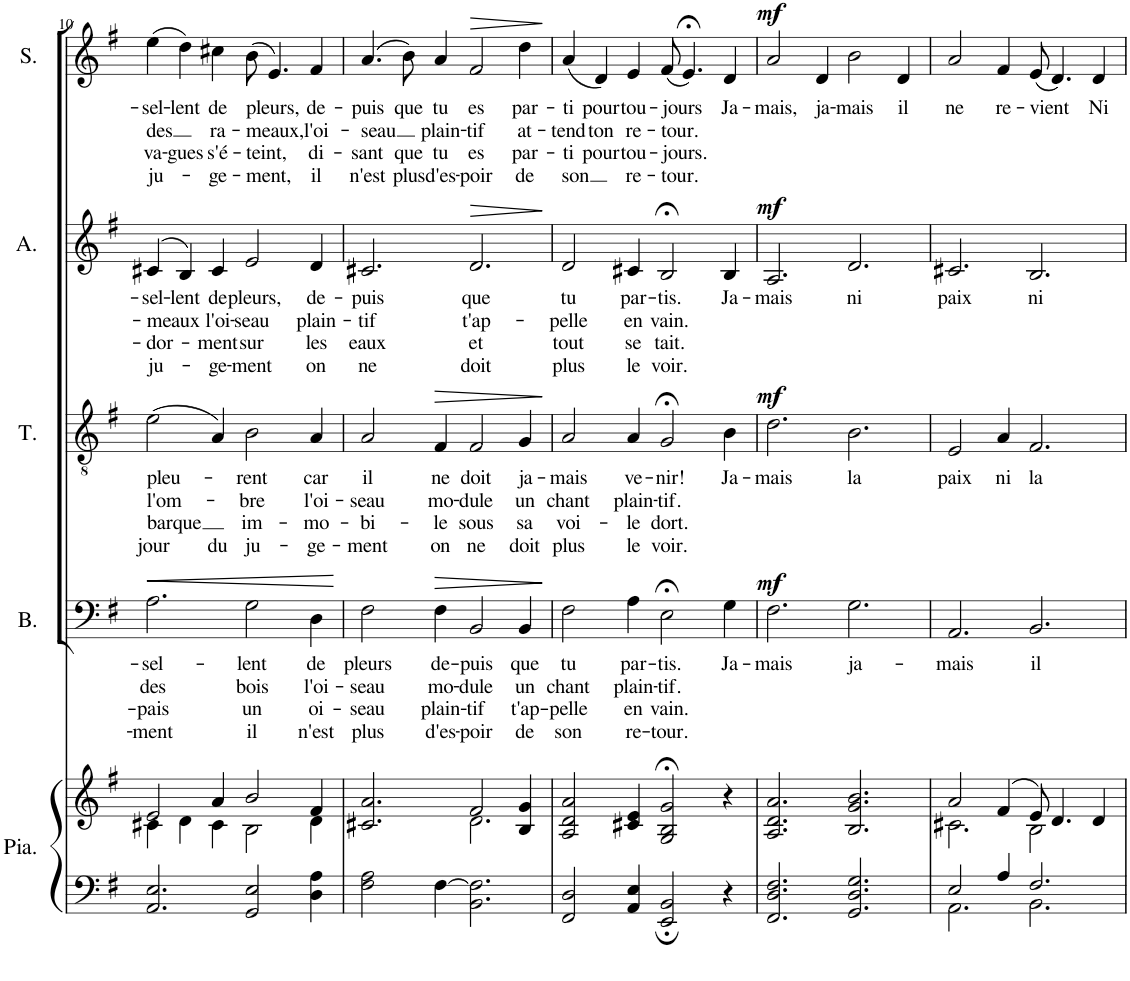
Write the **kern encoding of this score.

**kern	**kern	**kern	**text	**text	**text	**text	**dynam	**kern	**text	**text	**text	**text	**dynam	**kern	**text	**text	**text	**text	**dynam	**kern	**text	**text	**text	**text	**dynam
*part5	*part5	*part4	*part4	*part4	*part4	*part4	*part4	*part3	*part3	*part3	*part3	*part3	*part3	*part2	*part2	*part2	*part2	*part2	*part2	*part1	*part1	*part1	*part1	*part1	*part1
*staff6	*staff5	*staff4	*staff4	*staff4	*staff4	*staff4	*staff4	*staff3	*staff3	*staff3	*staff3	*staff3	*staff3	*staff2	*staff2	*staff2	*staff2	*staff2	*staff2	*staff1	*staff1	*staff1	*staff1	*staff1	*staff1
*I"Piano	*	*I"Bass	*	*	*	*	*	*I"Tenor	*	*	*	*	*	*I"Alto	*	*	*	*	*	*I"Soprano	*	*	*	*	*
*I'Pia.	*	*I'B.	*	*	*	*	*	*I'T.	*	*	*	*	*	*I'A.	*	*	*	*	*	*I'S.	*	*	*	*	*
!!LO:PB:g=z
*clefF4	*clefG2	*clefF4	*	*	*	*	*	*clefGv2	*	*	*	*	*	*clefG2	*	*	*	*	*	*clefG2	*	*	*	*	*
*k[f#]	*k[f#]	*k[f#]	*	*	*	*	*	*k[f#]	*	*	*	*	*	*k[f#]	*	*	*	*	*	*k[f#]	*	*	*	*	*
*M6/4	*M6/4	*M6/4	*	*	*	*	*	*M6/4	*	*	*	*	*	*M6/4	*	*	*	*	*	*M6/4	*	*	*	*	*
=10	=10	=10	=10	=10	=10	=10	=10	=10	=10	=10	=10	=10	=10	=10	=10	=10	=10	=10	=10	=10	=10	=10	=10	=10	=10
*	*^	*	*	*	*	*	*	*	*	*	*	*	*	*	*	*	*	*	*	*	*	*	*	*	*
!	!	!	!	!LO:LY:b	!LO:LY:b	!LO:LY:b	!LO:LY:b	!LO:HP:b	!	!LO:LY:b	!LO:LY:b	!LO:LY:b	!LO:LY:b	!	!	!LO:LY:b	!LO:LY:b	!LO:LY:b	!LO:LY:b	!	!	!LO:LY:b	!LO:LY:b	!LO:LY:b	!LO:LY:b	!
2.AA/ 2.E/	2e/	4c#X\	2.A\	-sel-	des	-pais	-ment	<	(2e\	pleu-	l'om-	barque	jour	.	(>4c#X/	-sel-	-meaux	-dor-	ju-	.	(4ee\	-sel-	des	va-	ju-	.
!	!	!	!	!	!	!	!	!	!	!	!	!	!	!	!	!LO:LY:b	!	!	!	!	!	!LO:LY:b	!	!LO:LY:b	!	!
.	.	4d\	.	.	.	.	.	.	.	.	.	.	.	.	4B/)	-lent	.	.	.	.	4dd\)	-lent	.	-gues	.	.
!	!	!	!	!	!	!	!	!	!	!	!	!	!LO:LY:b	!	!	!LO:LY:b	!LO:LY:b	!LO:LY:b	!LO:LY:b	!	!	!LO:LY:b	!LO:LY:b	!LO:LY:b	!LO:LY:b	!
.	4a/	4c#\	.	.	.	.	.	.	4A/)	.	.	.	du	.	4c#/	de	l'oi-	-ment	-ge-	.	4cc#X\	de	ra-	s'é-	-ge-	.
!	!	!	!	!LO:LY:b	!LO:LY:b	!LO:LY:b	!LO:LY:b	!	!	!LO:LY:b	!LO:LY:b	!LO:LY:b	!LO:LY:b	!	!	!LO:LY:b	!LO:LY:b	!LO:LY:b	!LO:LY:b	!	!	!LO:LY:b	!LO:LY:b	!LO:LY:b	!LO:LY:b	!
2GG/ 2E/	2b/	2B\	2G\	-lent	bois	un	il	.	2B\	-rent	-bre	im-	ju-	.	2e/	pleurs,	-seau	sur	-ment	.	(8b\	pleurs,	-meaux,	-teint,	-ment,	.
.	.	.	.	.	.	.	.	.	.	.	.	.	.	.	.	.	.	.	.	.	4.e/)	.	.	.	.	.
!	!	!	!	!LO:LY:b	!LO:LY:b	!LO:LY:b	!LO:LY:b	!	!	!LO:LY:b	!LO:LY:b	!LO:LY:b	!LO:LY:b	!	!	!LO:LY:b	!LO:LY:b	!LO:LY:b	!LO:LY:b	!	!	!LO:LY:b	!LO:LY:b	!LO:LY:b	!LO:LY:b	!
4D\ 4A\	4f#/	4d\	4D\	de	l'oi-	oi-	n'est	.	4A/	car	l'oi-	-mo-	-ge-	.	4d/	de-	plain-	les	on	.	4f#/	de-	l'oi-	di-	il	.
*	*v	*v	*	*	*	*	*	*	*	*	*	*	*	*	*	*	*	*	*	*	*	*	*	*	*	*
.	.	.	.	.	.	.	[	.	.	.	.	.	.	.	.	.	.	.	.	.	.	.	.	.	.
=11	=11	=11	=11	=11	=11	=11	=11	=11	=11	=11	=11	=11	=11	=11	=11	=11	=11	=11	=11	=11	=11	=11	=11	=11	=11
*	*^	*	*	*	*	*	*	*	*	*	*	*	*	*	*	*	*	*	*	*	*	*	*	*	*
!	!	!	!	!LO:LY:b	!LO:LY:b	!LO:LY:b	!LO:LY:b	!	!	!LO:LY:b	!LO:LY:b	!LO:LY:b	!LO:LY:b	!	!	!LO:LY:b	!LO:LY:b	!LO:LY:b	!LO:LY:b	!	!	!LO:LY:b	!LO:LY:b	!LO:LY:b	!LO:LY:b	!
2F#\ 2A\	2.c#X/ 2.a/	2.ryy	2F#\	pleurs	-seau	-seau	plus	.	2A/	il	-seau	-bi-	-ment	.	2.c#X/	-puis	-tif	eaux	ne	.	(4.a/	-puis	-seau	-sant	n'est	.
!	!	!	!	!	!	!	!	!	!	!	!	!	!	!	!	!	!	!	!	!	!	!LO:LY:b	!	!LO:LY:b	!LO:LY:b	!
.	.	.	.	.	.	.	.	.	.	.	.	.	.	.	.	.	.	.	.	.	8b\)	que	.	que	plus	.
!	!	!	!	!LO:LY:b	!LO:LY:b	!LO:LY:b	!LO:LY:b	!LO:HP:b	!	!LO:LY:b	!LO:LY:b	!LO:LY:b	!LO:LY:b	!LO:HP:b	!	!	!	!	!	!	!	!LO:LY:b	!LO:LY:b	!LO:LY:b	!LO:LY:b	!
[4F#\	.	.	4F#\	de-	mo-	plain-	d'es-	>	4F#/	ne	mo-	-le	on	>	.	.	.	.	.	.	4a/	tu	plain-	tu	d'es-	.
!	!	!	!	!LO:LY:b	!LO:LY:b	!LO:LY:b	!LO:LY:b	!	!	!LO:LY:b	!LO:LY:b	!LO:LY:b	!LO:LY:b	!	!	!LO:LY:b	!LO:LY:b	!LO:LY:b	!LO:LY:b	!LO:HP:b	!	!LO:LY:b	!LO:LY:b	!LO:LY:b	!LO:LY:b	!LO:HP:b
2.BB\ 2.F#\]	2f#/	2.d\	2BB/	-puis	-dule	-tif	-poir	.	2F#/	doit	-dule	sous	ne	.	2.d/	que	t'ap-	et	doit	>	2f#/	es	-tif	es	-poir	>
!	!	!	!	!LO:LY:b	!LO:LY:b	!LO:LY:b	!LO:LY:b	!	!	!LO:LY:b	!LO:LY:b	!LO:LY:b	!LO:LY:b	!	!	!	!	!	!	!	!	!LO:LY:b	!LO:LY:b	!LO:LY:b	!LO:LY:b	!
.	4B/ 4g/	.	4BB/	que	un	t'ap-	de	.	4G/	ja-	un	sa	doit	.	.	.	.	.	.	.	4dd\	par-	at-	par-	de	.
*	*v	*v	*	*	*	*	*	*	*	*	*	*	*	*	*	*	*	*	*	*	*	*	*	*	*	*
.	.	.	.	.	.	.	]	.	.	.	.	.	]	.	.	.	.	.	]	.	.	.	.	.	]
=12	=12	=12	=12	=12	=12	=12	=12	=12	=12	=12	=12	=12	=12	=12	=12	=12	=12	=12	=12	=12	=12	=12	=12	=12	=12
!	!	!	!LO:LY:b	!LO:LY:b	!LO:LY:b	!LO:LY:b	!	!	!LO:LY:b	!LO:LY:b	!LO:LY:b	!LO:LY:b	!	!	!LO:LY:b	!LO:LY:b	!LO:LY:b	!LO:LY:b	!	!	!LO:LY:b	!LO:LY:b	!LO:LY:b	!LO:LY:b	!
2FF#/ 2D/	2A/ 2d/ 2a/	2F#\	tu	chant	-pelle	son	.	2A/	-mais	chant	voi-	plus	.	2d/	tu	-pelle	tout	plus	.	(4a/	-ti	-tend	-ti	son	.
!	!	!	!	!	!	!	!	!	!	!	!	!	!	!	!	!	!	!	!	!	!LO:LY:b	!LO:LY:b	!LO:LY:b	!	!
.	.	.	.	.	.	.	.	.	.	.	.	.	.	.	.	.	.	.	.	4d/)	pour	ton	pour	.	.
!	!	!	!LO:LY:b	!LO:LY:b	!LO:LY:b	!LO:LY:b	!	!	!LO:LY:b	!LO:LY:b	!LO:LY:b	!LO:LY:b	!	!	!LO:LY:b	!LO:LY:b	!LO:LY:b	!LO:LY:b	!	!	!LO:LY:b	!LO:LY:b	!LO:LY:b	!LO:LY:b	!
4AA/ 4E/	4c#X/ 4e/	4A\	par-	plain-	en	re-	.	4A/	ve-	plain-	-le	le	.	4c#X/	par-	en	se	le	.	4e/	tou-	re-	tou-	re-	.
!	!	!	!LO:LY:b	!LO:LY:b	!LO:LY:b	!LO:LY:b	!	!	!LO:LY:b	!LO:LY:b	!LO:LY:b	!LO:LY:b	!	!	!LO:LY:b	!LO:LY:b	!LO:LY:b	!LO:LY:b	!	!	!LO:LY:b	!LO:LY:b	!LO:LY:b	!LO:LY:b	!
2EE/; 2BB/;	2G/;< 2B/;< 2g/;<	2E;<\	-tis.	-tif.	vain.	-tour.	.	2G;</	-nir!	-tif.	dort.	voir.	.	2B;</	-tis.	vain.	tait.	voir.	.	(8f#/	-jours	-tour.	-jours.	-tour.	.
.	.	.	.	.	.	.	.	.	.	.	.	.	.	.	.	.	.	.	.	4.e;</)	.	.	.	.	.
!	!	!	!LO:LY:b	!	!	!	!	!	!LO:LY:b	!	!	!	!	!	!LO:LY:b	!	!	!	!	!	!LO:LY:b	!	!	!	!
4r	4r	4G\	Ja-	.	.	.	.	4B\	Ja-	.	.	.	.	4B/	Ja-	.	.	.	.	4d/	Ja-	.	.	.	.
=13	=13	=13	=13	=13	=13	=13	=13	=13	=13	=13	=13	=13	=13	=13	=13	=13	=13	=13	=13	=13	=13	=13	=13	=13	=13
!	!	!	!LO:LY:b	!	!	!	!LO:DY:a	!	!LO:LY:b	!	!	!	!LO:DY:a	!	!LO:LY:b	!	!	!	!LO:DY:a	!	!LO:LY:b	!	!	!	!LO:DY:a
2.FF#/ 2.D/ 2.F#/	2.A/ 2.d/ 2.a/	2.F#\	-mais	.	.	.	mf	2.d\	-mais	.	.	.	mf	2.A/	-mais	.	.	.	mf	2a/	-mais,	.	.	.	mf
!	!	!	!	!	!	!	!	!	!	!	!	!	!	!	!	!	!	!	!	!	!LO:LY:b	!	!	!	!
.	.	.	.	.	.	.	.	.	.	.	.	.	.	.	.	.	.	.	.	4d/	ja-	.	.	.	.
!	!	!	!LO:LY:b	!	!	!	!	!	!LO:LY:b	!	!	!	!	!	!LO:LY:b	!	!	!	!	!	!LO:LY:b	!	!	!	!
2.GG/ 2.D/ 2.G/	2.B/ 2.g/ 2.b/	2.G\	ja-	.	.	.	.	2.B\	la	.	.	.	.	2.d/	ni	.	.	.	.	2b\	-mais	.	.	.	.
!	!	!	!	!	!	!	!	!	!	!	!	!	!	!	!	!	!	!	!	!	!LO:LY:b	!	!	!	!
.	.	.	.	.	.	.	.	.	.	.	.	.	.	.	.	.	.	.	.	4d/	il	.	.	.	.
=14	=14	=14	=14	=14	=14	=14	=14	=14	=14	=14	=14	=14	=14	=14	=14	=14	=14	=14	=14	=14	=14	=14	=14	=14	=14
*^	*^	*	*	*	*	*	*	*	*	*	*	*	*	*	*	*	*	*	*	*	*	*	*	*	*
!	!	!	!	!	!LO:LY:b	!	!	!	!	!	!LO:LY:b	!	!	!	!	!	!LO:LY:b	!	!	!	!	!	!LO:LY:b	!	!	!	!
2E/	2.AA\	2a/	2.c#X\	2.AA/	-mais	.	.	.	.	2E/	paix	.	.	.	.	2.c#X/	paix	.	.	.	.	2a/	ne	.	.	.	.
!	!	!	!	!	!	!	!	!	!	!	!LO:LY:b	!	!	!	!	!	!	!	!	!	!	!	!LO:LY:b	!	!	!	!
4A/	.	(4f#/	.	.	.	.	.	.	.	4A/	ni	.	.	.	.	.	.	.	.	.	.	4f#/	re-	.	.	.	.
!	!	!	!	!	!LO:LY:b	!	!	!	!	!	!LO:LY:b	!	!	!	!	!	!LO:LY:b	!	!	!	!	!	!LO:LY:b	!	!	!	!
2.F#/	2.BB\	8e/)	2B\	2.BB/	il	.	.	.	.	2.F#/	la	.	.	.	.	2.B/	ni	.	.	.	.	(8e/	-vient	.	.	.	.
.	.	4.d/	.	.	.	.	.	.	.	.	.	.	.	.	.	.	.	.	.	.	.	4.d/)	.	.	.	.	.
!	!	!	!	!	!	!	!	!	!	!	!	!	!	!	!	!	!	!	!	!	!	!	!LO:LY:b	!	!	!	!
.	.	4d/	4ryy	.	.	.	.	.	.	.	.	.	.	.	.	.	.	.	.	.	.	4d/	Ni	.	.	.	.
*v	*v	*	*	*	*	*	*	*	*	*	*	*	*	*	*	*	*	*	*	*	*	*	*	*	*	*	*
*	*v	*v	*	*	*	*	*	*	*	*	*	*	*	*	*	*	*	*	*	*	*	*	*	*	*	*
=	=	=	=	=	=	=	=	=	=	=	=	=	=	=	=	=	=	=	=	=	=	=	=	=	=
*-	*-	*-	*-	*-	*-	*-	*-	*-	*-	*-	*-	*-	*-	*-	*-	*-	*-	*-	*-	*-	*-	*-	*-	*-	*-
